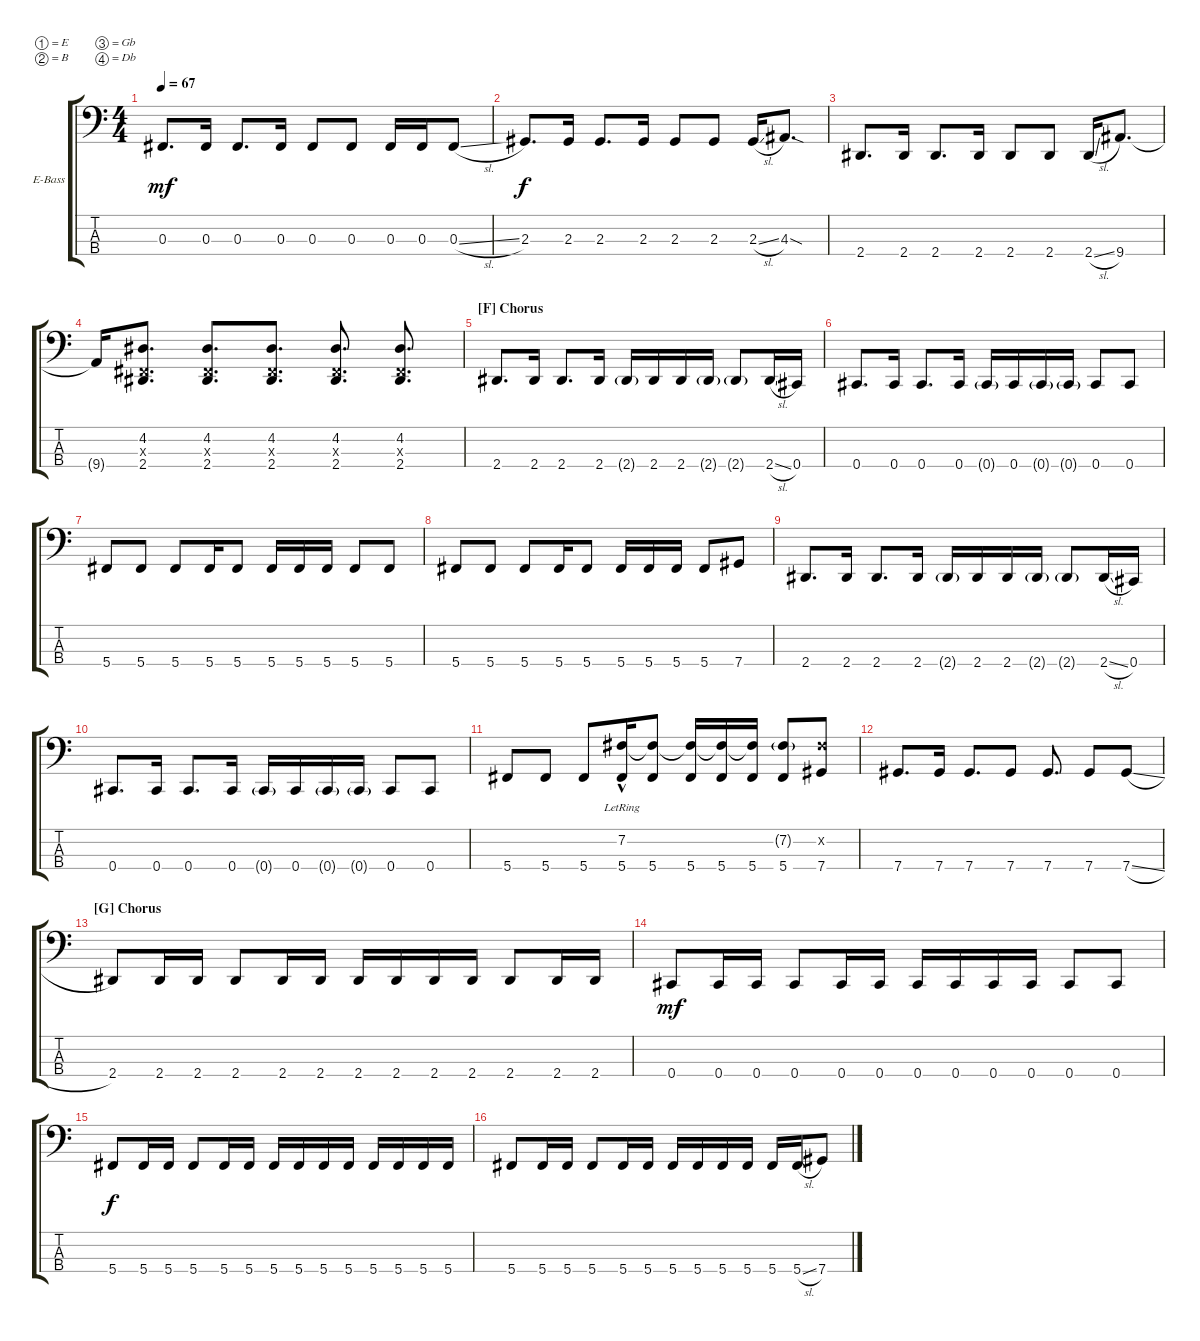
\defaultSystemsLayout 4
\bracketExtendMode groupsimilarinstruments
\firstSystemTrackNameOrientation horizontal
\otherSystemsTrackNameOrientation horizontal
\track ("Twiggy" "E-Bass") {instrument electricbassfinger}
\staff {score tabs}
\tuning (E2 B1 Gb1 Db1)
\ts (4 4)
\tempo 67
\clef f4
\ks c
0.3.8{d dy mf} 0.3.16 0.3.8{d} 0.3.16 0.3.8 0.3.8 0.3.16 0.3.16 0.3{sl}.8 |
2.3.8{d dy f} 2.3.16 2.3.8{d} 2.3.16 2.3.8 2.3.8 2.3{sl}.16 4.3{sod}.8{d} |
2.4.8{d} 2.4.16 2.4.8{d} 2.4.16 2.4.8 2.4.8 2.4{sl}.16 9.4.8{d} |
9.4{t}.16 (2.4 4.2 0.3{x}).8{d} (2.4 4.2 0.3{x}).8{d} (2.4 4.2 0.3{x}).8{d} (2.4 4.2 0.3{x}).8{d} (2.4 4.2 0.3{x}).8{d} |
\section ("F" "Chorus")
2.4.8{d} 2.4.16 2.4.8{d} 2.4.16 2.4{g}.16 2.4.16 2.4.16 2.4{g}.16 2.4{g}.8 2.4{sl}.16 0.4.16 |
0.4.8{d} 0.4.16 0.4.8{d} 0.4.16 0.4{g}.16 0.4.16 0.4{g}.16 0.4{g}.16 0.4.8 0.4.8 |
5.4.8 5.4.8 5.4.8 5.4.16 5.4.8 5.4.16 5.4.16 5.4.16 5.4.8 5.4.8 |
5.4.8 5.4.8 5.4.8 5.4.16 5.4.8 5.4.16 5.4.16 5.4.16 5.4.8 7.4.8 |
2.4.8{d} 2.4.16 2.4.8{d} 2.4.16 2.4{g}.16 2.4.16 2.4.16 2.4{g}.16 2.4{g}.8 2.4{sl}.16 0.4.16 |
0.4.8{d} 0.4.16 0.4.8{d} 0.4.16 0.4{g}.16 0.4.16 0.4{g}.16 0.4{g}.16 0.4.8 0.4.8 |
5.4.8 5.4.8 5.4.8 (5.4 7.2{hac lr}).16 (5.4 7.2{t}).8 (5.4 7.2{t}).16 (5.4 7.2{t}).16 (5.4 7.2{t}).16 (5.4 7.2{g}).8 (7.4 7.2{x}).8 |
7.4.8{d} 7.4.16 7.4.8{d} 7.4.8 7.4.8{d} 7.4.8 7.4{sl}.8 |
\section ("G" "Chorus")
2.4.8 2.4.16 2.4.16 2.4.8 2.4.16 2.4.16 2.4.16 2.4.16 2.4.16 2.4.16 2.4.8 2.4.16 2.4.16 |
0.4.8{dy mf} 0.4.16 0.4.16 0.4.8 0.4.16 0.4.16 0.4.16 0.4.16 0.4.16 0.4.16 0.4.8 0.4.8 |
5.4.8{dy f} 5.4.16 5.4.16 5.4.8 5.4.16 5.4.16 5.4.16 5.4.16 5.4.16 5.4.16 5.4.16 5.4.16 5.4.16 5.4.16 |
5.4.8 5.4.16 5.4.16 5.4.8 5.4.16 5.4.16 5.4.16 5.4.16 5.4.16 5.4.16 5.4.16 5.4{sl}.16 7.4.8
